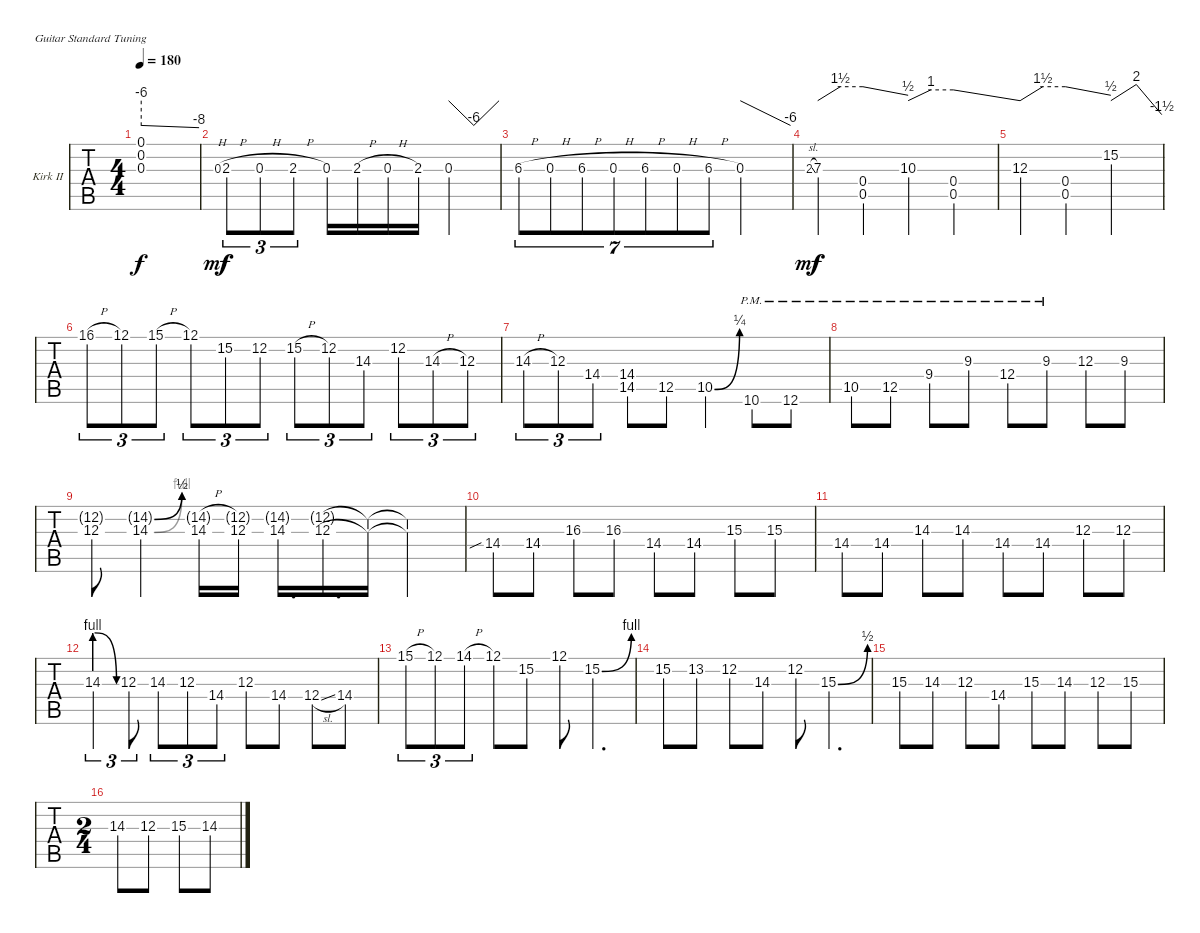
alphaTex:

\bracketExtendMode groupsimilarinstruments
\firstSystemTrackNameOrientation horizontal
\otherSystemsTrackNameOrientation horizontal
\track ("Lead" "Kirk II") {instrument overdrivenguitar}
\staff {tabs}
\tuning (E4 B3 G3 D3 A2 E2)
\ts (4 4)
\tempo 180
\clef g2
\ks c
(0.2{t} 0.3{t} 0.1{t}).1{tbe (dive default 0 -24 59.4 -32) dy f} |
0.3{h}.8{gr onbeat dy mf} 2.3{h}.8{tu (3 2) dy f} 0.3{h}.8{tu (3 2)} 2.3{h}.8{tu (3 2)} 0.3.16 2.3{h}.16 0.3{h}.16 2.3.16 0.3.2{tbe (dip default 0 0 30 -24 60 0)} |
6.3{h}.8{tu (7 4)} 0.3{h}.8{tu (7 4)} 6.3{h}.8{tu (7 4)} 0.3{h}.8{tu (7 4)} 6.3{h}.8{tu (7 4)} 0.3{h}.8{tu (7 4)} 6.3{h}.8{tu (7 4)} 0.3.2{tbe (dive default 0 0 60 -24)} |
2.3{sl}.8{gr onbeat dy mf} 7.3.4{tbe (custom default 0 0 30 6 60 6) dy f} (0.4 0.5).4{tbe (dive default 0 6 45 2)} 10.3.4{tbe (custom default 0 0 30 4 60 4)} (0.5 0.4).4{tbe (dive default 0 4 45 0)} |
12.3.4{tbe (custom default 0 0 30 6 60 6)} (0.4 0.5).4{tbe (dive default 0 6 45 2)} 15.2.2{tbe (dip default 0 0 30 8 60 -6)} |
16.1{h}.8{tu (3 2)} 12.1.8{tu (3 2)} 15.1{h}.8{tu (3 2)} 12.1.8{tu (3 2)} 15.2.8{tu (3 2)} 12.2.8{tu (3 2)} 15.2{h}.8{tu (3 2)} 12.2.8{tu (3 2)} 14.3.8{tu (3 2)} 12.2.8{tu (3 2)} 14.3{h}.8{tu (3 2)} 12.3.8{tu (3 2)} |
14.3{h}.8{tu (3 2)} 12.3.8{tu (3 2)} 14.4.8{tu (3 2)} (14.4 14.5).8 12.5.8 10.5{be (bend 0 0 60 1)}.4 10.6{pm}.8 12.6{pm}.8 |
10.5{pm}.8 12.5{pm}.8 9.4{pm}.8 9.3{pm}.8 12.4{pm}.8 9.3{pm}.8 12.3.8 9.3.8 |
(12.2{g} 12.3).8 (14.2{be (bend 0 0 60 2) g} 14.3{be (bend 0 0 60 4)}).4 (14.2{h g} 14.3{h}).16 (12.2{g} 12.3).16 (14.2{g} 14.3).16{d} (12.2{g} 12.3).16{d} (12.2{t} 12.3{t}).16 (12.2{t} 12.3{t}).4 |
14.4{sib}.8 14.4.8 16.3.8 16.3.8 14.4.8 14.4.8 15.3.8 15.3.8 |
14.4.8 14.4.8 14.3.8 14.3.8 14.4.8 14.4.8 12.3.8 12.3.8 |
14.3{be (prebendrelease 0 4 60 0)}.4{tu (3 2)} 12.3.8{tu (3 2)} 14.3.8{tu (3 2)} 12.3.8{tu (3 2)} 14.4.8{tu (3 2)} 12.3.8 14.4.8 12.4{sl}.8 14.4.8 |
15.1{h}.8{tu (3 2)} 12.1.8{tu (3 2)} 14.1{h}.8{tu (3 2)} 12.1.8 15.2.8 12.1.8 15.2{be (bend 0 0 30 4)}.4{d} |
15.2.8 13.2.8 12.2.8 14.3.8 12.2.8 15.3{be (bend 0 0 26.4 2)}.4{d} |
15.3.8 14.3.8 12.3.8 14.4.8 15.3.8 14.3.8 12.3.8 15.3.8 |
\ts (2 4)
\beaming (8 2 2)
14.3.8 12.3.8 15.3.8 14.3.8
